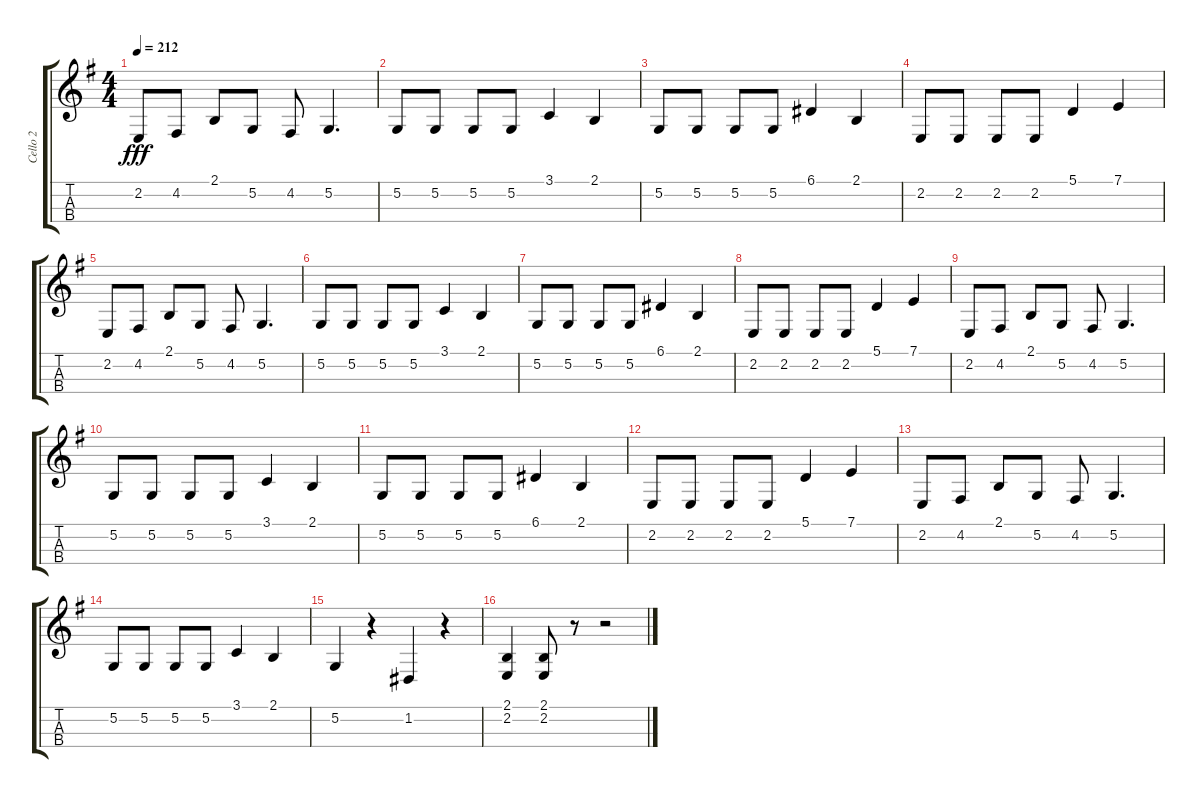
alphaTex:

\track ("Cello 2" "Cello 2") {instrument cello}
\staff {score tabs}
\tuning (A3 D3 G2 C2) {hide}
\ts (4 4)
\tempo 212
\clef g2
\ks g
2.2.8{dy fff} 4.2.8 2.1.8 5.2.8 4.2.8 5.2.4{d} |
5.2.8 5.2.8 5.2.8 5.2.8 3.1.4 2.1.4 |
5.2.8 5.2.8 5.2.8 5.2.8 6.1.4 2.1.4 |
2.2.8 2.2.8 2.2.8 2.2.8 5.1.4 7.1.4 |
2.2.8 4.2.8 2.1.8 5.2.8 4.2.8 5.2.4{d} |
5.2.8 5.2.8 5.2.8 5.2.8 3.1.4 2.1.4 |
5.2.8 5.2.8 5.2.8 5.2.8 6.1.4 2.1.4 |
2.2.8 2.2.8 2.2.8 2.2.8 5.1.4 7.1.4 |
2.2.8 4.2.8 2.1.8 5.2.8 4.2.8 5.2.4{d} |
5.2.8 5.2.8 5.2.8 5.2.8 3.1.4 2.1.4 |
5.2.8 5.2.8 5.2.8 5.2.8 6.1.4 2.1.4 |
2.2.8 2.2.8 2.2.8 2.2.8 5.1.4 7.1.4 |
2.2.8 4.2.8 2.1.8 5.2.8 4.2.8 5.2.4{d} |
5.2.8 5.2.8 5.2.8 5.2.8 3.1.4 2.1.4 |
5.2.4 r.4 1.2.4 r.4 |
(2.1 2.2).4 (2.1 2.2).8 r.8 r.2
